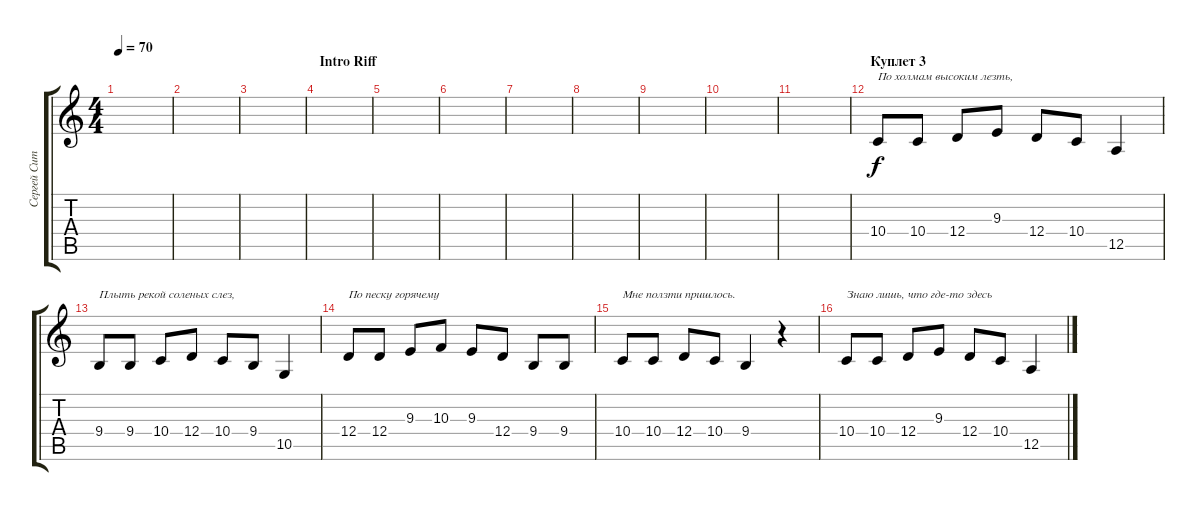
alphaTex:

\track ("Сергей Ситников" "Сергей Сит") {instrument choiraahs}
\staff {score tabs}
\tuning (E4 B3 G3 D3 A2 E2) {hide}
\ts (4 4)
\tempo 70
\clef g2
\ks c
|
|
|
\section ("" "Intro Riff")
|
|
|
|
|
|
|
|
\section ("" "Куплет 3")
10.4.8{txt "По холмам высоким лезть,"} 10.4.8 12.4.8 9.3.8 12.4.8 10.4.8 12.5.4 |
9.4.8{txt "Плыть рекой соленых слез,"} 9.4.8 10.4.8 12.4.8 10.4.8 9.4.8 10.5.4 |
12.4.8{txt "По песку горячему "} 12.4.8 9.3.8 10.3.8 9.3.8 12.4.8 9.4.8 9.4.8 |
10.4.8{txt "Мне ползти пришлось."} 10.4.8 12.4.8 10.4.8 9.4.4 r.4 |
10.4.8{txt "Знаю лишь, что где-то здесь"} 10.4.8 12.4.8 9.3.8 12.4.8 10.4.8 12.5.4
